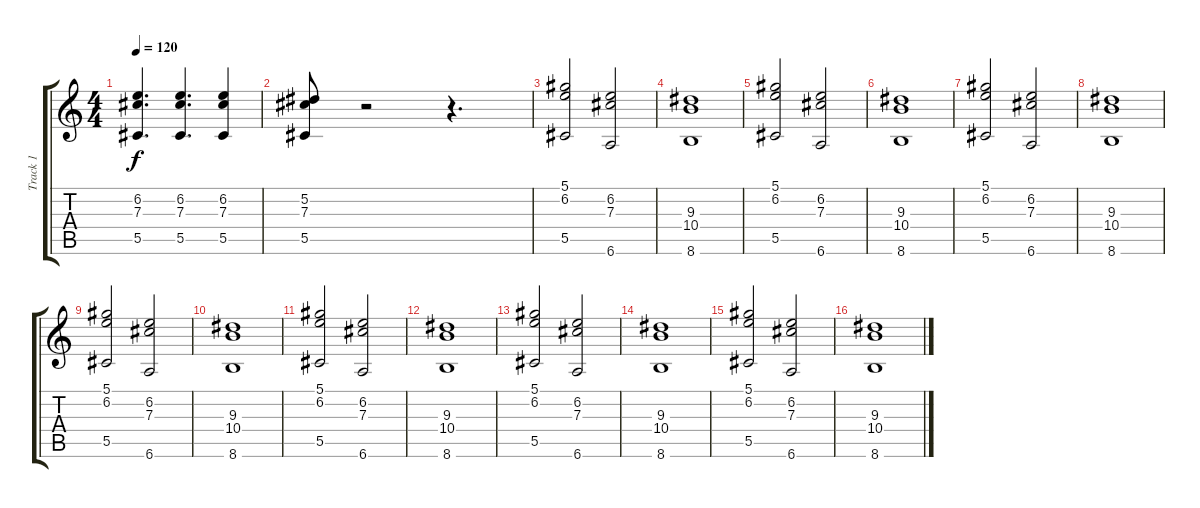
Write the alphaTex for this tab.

\track ("Track 1" "Track 1") {instrument acousticguitarsteel}
\staff {score tabs}
\tuning (Eb4 Bb3 Gb3 Db3 Ab2 Eb2) {hide}
\ts (4 4)
\tempo 120
\clef g2
\ks c
(6.2 7.3 5.5).4{d dy f} (6.2 7.3 5.5).4{d} (6.2 7.3 5.5).4 |
(5.2 7.3 5.5).8 r.2 r.4{d} |
(5.1 6.2 5.5).2 (6.2 7.3 6.6).2 |
(9.3 10.4 8.6).1 |
(5.1 6.2 5.5).2 (6.2 7.3 6.6).2 |
(9.3 10.4 8.6).1 |
(5.1 6.2 5.5).2 (6.2 7.3 6.6).2 |
(9.3 10.4 8.6).1 |
(5.1 6.2 5.5).2 (6.2 7.3 6.6).2 |
(9.3 10.4 8.6).1 |
(5.1 6.2 5.5).2 (6.2 7.3 6.6).2 |
(9.3 10.4 8.6).1 |
(5.1 6.2 5.5).2 (6.2 7.3 6.6).2 |
(9.3 10.4 8.6).1 |
(5.1 6.2 5.5).2 (6.2 7.3 6.6).2 |
(9.3 10.4 8.6).1
